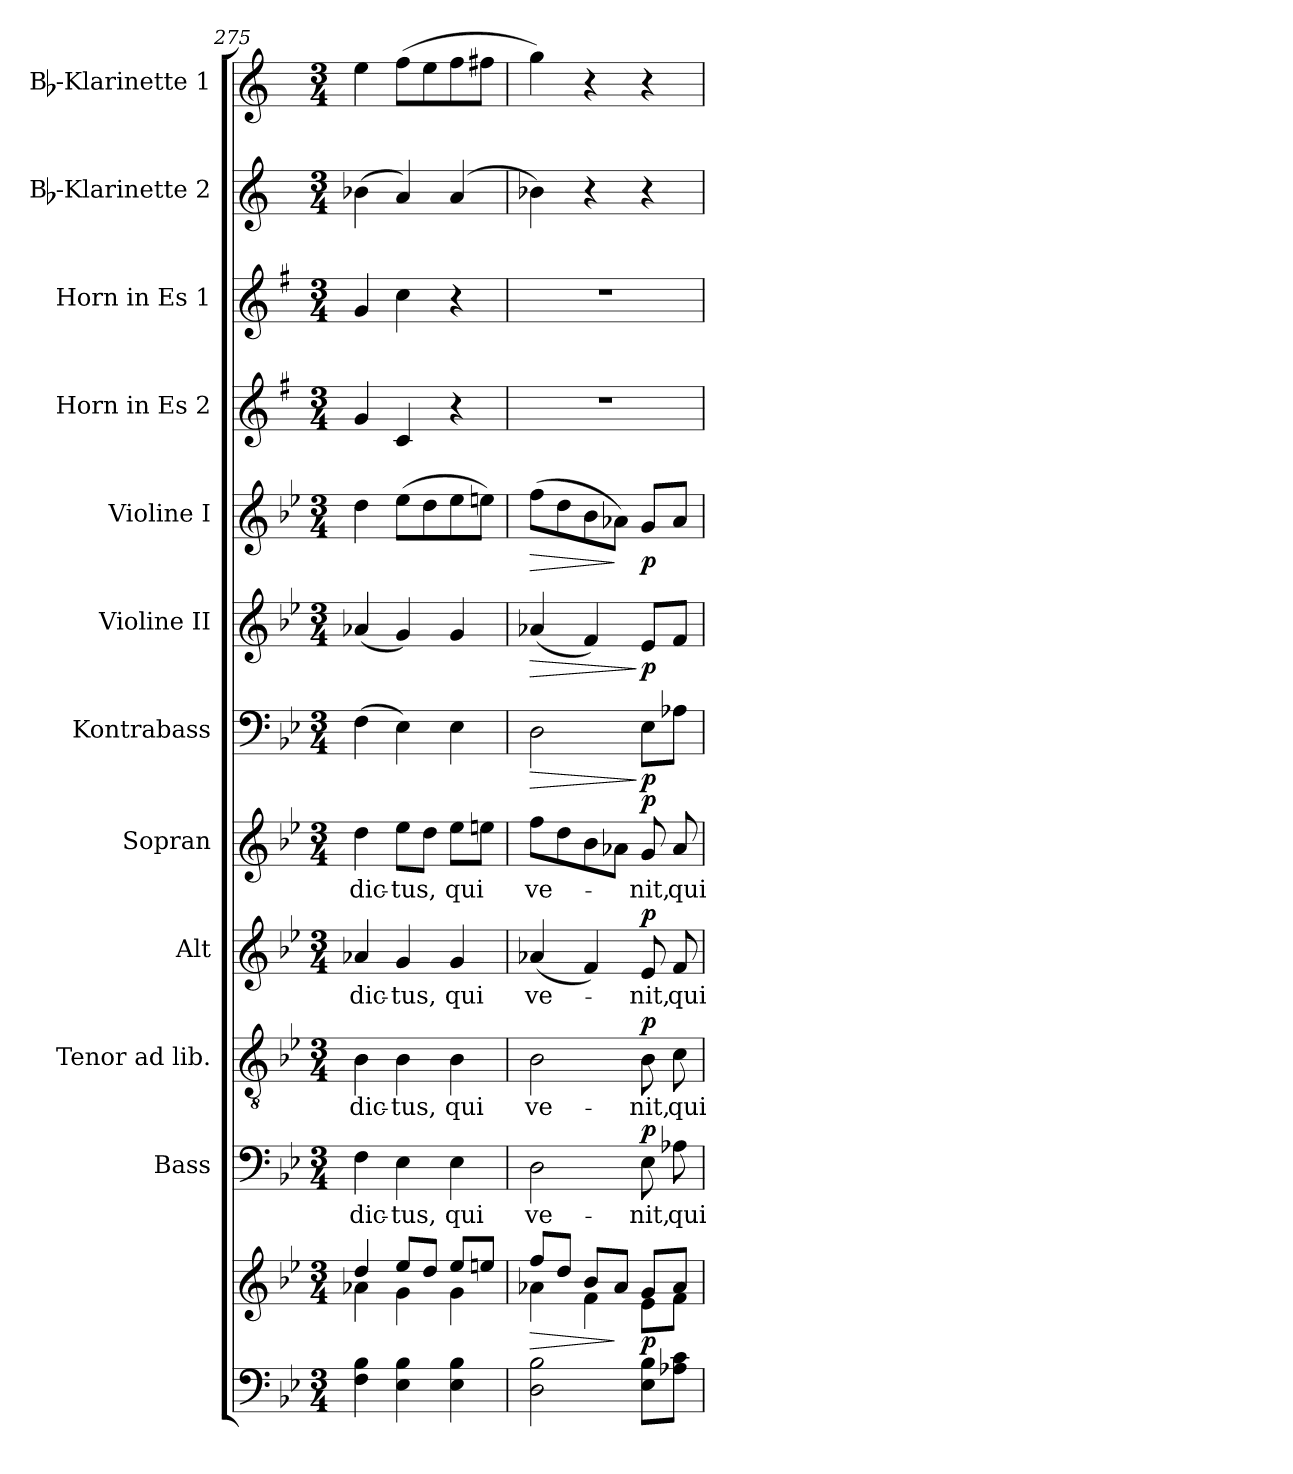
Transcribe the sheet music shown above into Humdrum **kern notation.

**kern	**kern	**dynam	**kern	**text	**dynam	**kern	**text	**dynam	**kern	**text	**dynam	**kern	**text	**dynam	**kern	**dynam	**kern	**dynam	**kern	**dynam	**kern	**kern	**kern	**kern
*part12	*part12	*part12	*part11	*part11	*part11	*part10	*part10	*part10	*part9	*part9	*part9	*part8	*part8	*part8	*part7	*part7	*part6	*part6	*part5	*part5	*part4	*part3	*part2	*part1
*staff13	*staff12	*staff12/13	*staff11	*staff11	*staff11	*staff10	*staff10	*staff10	*staff9	*staff9	*staff9	*staff8	*staff8	*staff8	*staff7	*staff7	*staff6	*staff6	*staff5	*staff5	*staff4	*staff3	*staff2	*staff1
*	*	*	*I"Bass	*	*	*I"Tenor ad lib.	*	*	*I"Alt	*	*	*I"Sopran	*	*	*I"Kontrabass	*	*I"Violine II	*	*I"Violine I	*	*I"Horn in Es 2	*I"Horn in Es 1	*I"Bb-Klarinette 2	*I"Bb-Klarinette 1
*	*	*	*I'B.	*	*	*I'T.	*	*	*I'A.	*	*	*I'S.	*	*	*I'Kb.	*	*I'Vl. II	*	*I'Vl. I	*	*	*	*I'Bb Kl. 2	*I'Bb Kl. 1
*clefF4	*clefG2	*	*clefF4	*	*	*clefGv2	*	*	*clefG2	*	*	*clefG2	*	*	*clefF4	*	*clefG2	*	*clefG2	*	*clefG2	*clefG2	*clefG2	*clefG2
*	*	*	*	*	*	*	*	*	*	*	*	*	*	*	*ITrd7c12	*	*	*	*	*	*ITrd5c9	*ITrd5c9	*ITrd1c2	*ITrd1c2
*k[b-e-]	*k[b-e-]	*	*k[b-e-]	*	*	*k[b-e-]	*	*	*k[b-e-]	*	*	*k[b-e-]	*	*	*k[b-e-]	*	*k[b-e-]	*	*k[b-e-]	*	*k[b-e-]	*k[b-e-]	*k[b-e-]	*k[b-e-]
*B-:	*B-:	*	*B-:	*	*	*B-:	*	*	*B-:	*	*	*B-:	*	*	*B-:	*	*B-:	*	*B-:	*	*B-:	*B-:	*B-:	*B-:
*M3/4	*M3/4	*	*M3/4	*	*	*M3/4	*	*	*M3/4	*	*	*M3/4	*	*	*M3/4	*	*M3/4	*	*M3/4	*	*M3/4	*M3/4	*M3/4	*M3/4
=275	=275	=275	=275	=275	=275	=275	=275	=275	=275	=275	=275	=275	=275	=275	=275	=275	=275	=275	=275	=275	=275	=275	=275	=275
*	*^	*	*	*	*	*	*	*	*	*	*	*	*	*	*	*	*	*	*	*	*	*	*	*
!	!	!	!	!	!LO:LY:b	!	!	!LO:LY:b	!	!	!LO:LY:b	!	!	!LO:LY:b	!	!	!	!	!	!	!	!	!	!	!
4F\ 4B-\	4dd/	4a-X\	.	4F\	-dic-	.	4B-\	-dic-	.	4a-X/	-dic-	.	4dd\	-dic-	.	(>4FF\	.	(<4a-X/	.	4dd\	.	4B-/	4B-/	(>4a-X\	4dd\
!	!	!	!	!	!LO:LY:b	!	!	!LO:LY:b	!	!	!LO:LY:b	!	!	!LO:LY:b	!	!	!	!	!	!	!	!	!	!	!
4E-\ 4B-\	8ee-/L	4g\	.	4E-\	-tus,	.	4B-\	-tus,	.	4g/	-tus,	.	8ee-\L	-tus,	.	4EE-\)	.	4g/)	.	(>8ee-\L	.	4E-/	4e-\	4g/)	(>8ee-\L
.	8dd/J	.	.	.	.	.	.	.	.	.	.	.	8dd\J	.	.	.	.	.	.	8dd\	.	.	.	.	8dd\
!	!	!	!	!	!LO:LY:b	!	!	!LO:LY:b	!	!	!LO:LY:b	!	!	!LO:LY:b	!	!	!	!	!	!	!	!	!	!	!
4E-\ 4B-\	8ee-/L	4g\	.	4E-\	qui	.	4B-\	qui	.	4g/	qui	.	8ee-\L	qui	.	4EE-\	.	4g/	.	8ee-\	.	4r	4r	(4g/	8ee-\
.	8een/J	.	.	.	.	.	.	.	.	.	.	.	8een\J	.	.	.	.	.	.	8een\J)	.	.	.	.	8een\J
=276	=276	=276	=276	=276	=276	=276	=276	=276	=276	=276	=276	=276	=276	=276	=276	=276	=276	=276	=276	=276	=276	=276	=276	=276	=276
!	!	!	!LO:HP:b	!	!LO:LY:b	!	!	!LO:LY:b	!	!	!LO:LY:b	!	!	!LO:LY:b	!	!	!LO:HP:b	!	!LO:HP:b	!	!LO:HP:b	!	!	!	!
2D\ 2B-\	8ff/L	4a-X\	>	2D\	ve-	.	2B-\	ve-	.	(<4a-X/	ve-	.	8ff\L	ve-	.	2DD\	>	(<4a-X/	>	(>8ff\L	>	2.r	2.r	4a-X\)	4ff\)
.	8dd/J	.	.	.	.	.	.	.	.	.	.	.	8dd\	.	.	.	.	.	.	8dd\	.	.	.	.	.
.	8b-/L	4f\	.	.	.	.	.	.	.	4f/)	.	.	8b-\	.	.	.	.	4f/)	.	8b-\	.	.	.	4r	4r
.	8a-/J	.	]	.	.	.	.	.	.	.	.	.	8a-X\J	.	.	.	.	.	.	8a-X\J)	]	.	.	.	.
!	!	!	!LO:DY:b	!	!LO:LY:b	!LO:DY:a	!	!LO:LY:b	!LO:DY:a	!	!LO:LY:b	!LO:DY:a	!	!LO:LY:b	!LO:DY:a	!	!LO:DY:n=1:b	!	!LO:DY:n=1:b	!	!LO:DY:b	!	!	!	!
8E-\ 8B-\L	8g/L	8e-\L	p	8E-\	-nit,	p	8B-\	-nit,	p	8e-/	-nit,	p	8g/	-nit,	p	8EE-\L	] p	8e-/L	] p	8g/L	p	.	.	4r	4r
!	!	!	!	!	!LO:LY:b	!	!	!LO:LY:b	!	!	!LO:LY:b	!	!	!LO:LY:b	!	!	!	!	!	!	!	!	!	!	!
8A-X\ 8c\J	8a-/J	8f\J	.	8A-X\	qui	.	8c\	qui	.	8f/	qui	.	8a-/	qui	.	8AA-X\J	.	8f/J	.	8a-/J	.	.	.	.	.
*	*v	*v	*	*	*	*	*	*	*	*	*	*	*	*	*	*	*	*	*	*	*	*	*	*	*
=	=	=	=	=	=	=	=	=	=	=	=	=	=	=	=	=	=	=	=	=	=	=	=	=
*-	*-	*-	*-	*-	*-	*-	*-	*-	*-	*-	*-	*-	*-	*-	*-	*-	*-	*-	*-	*-	*-	*-	*-	*-
